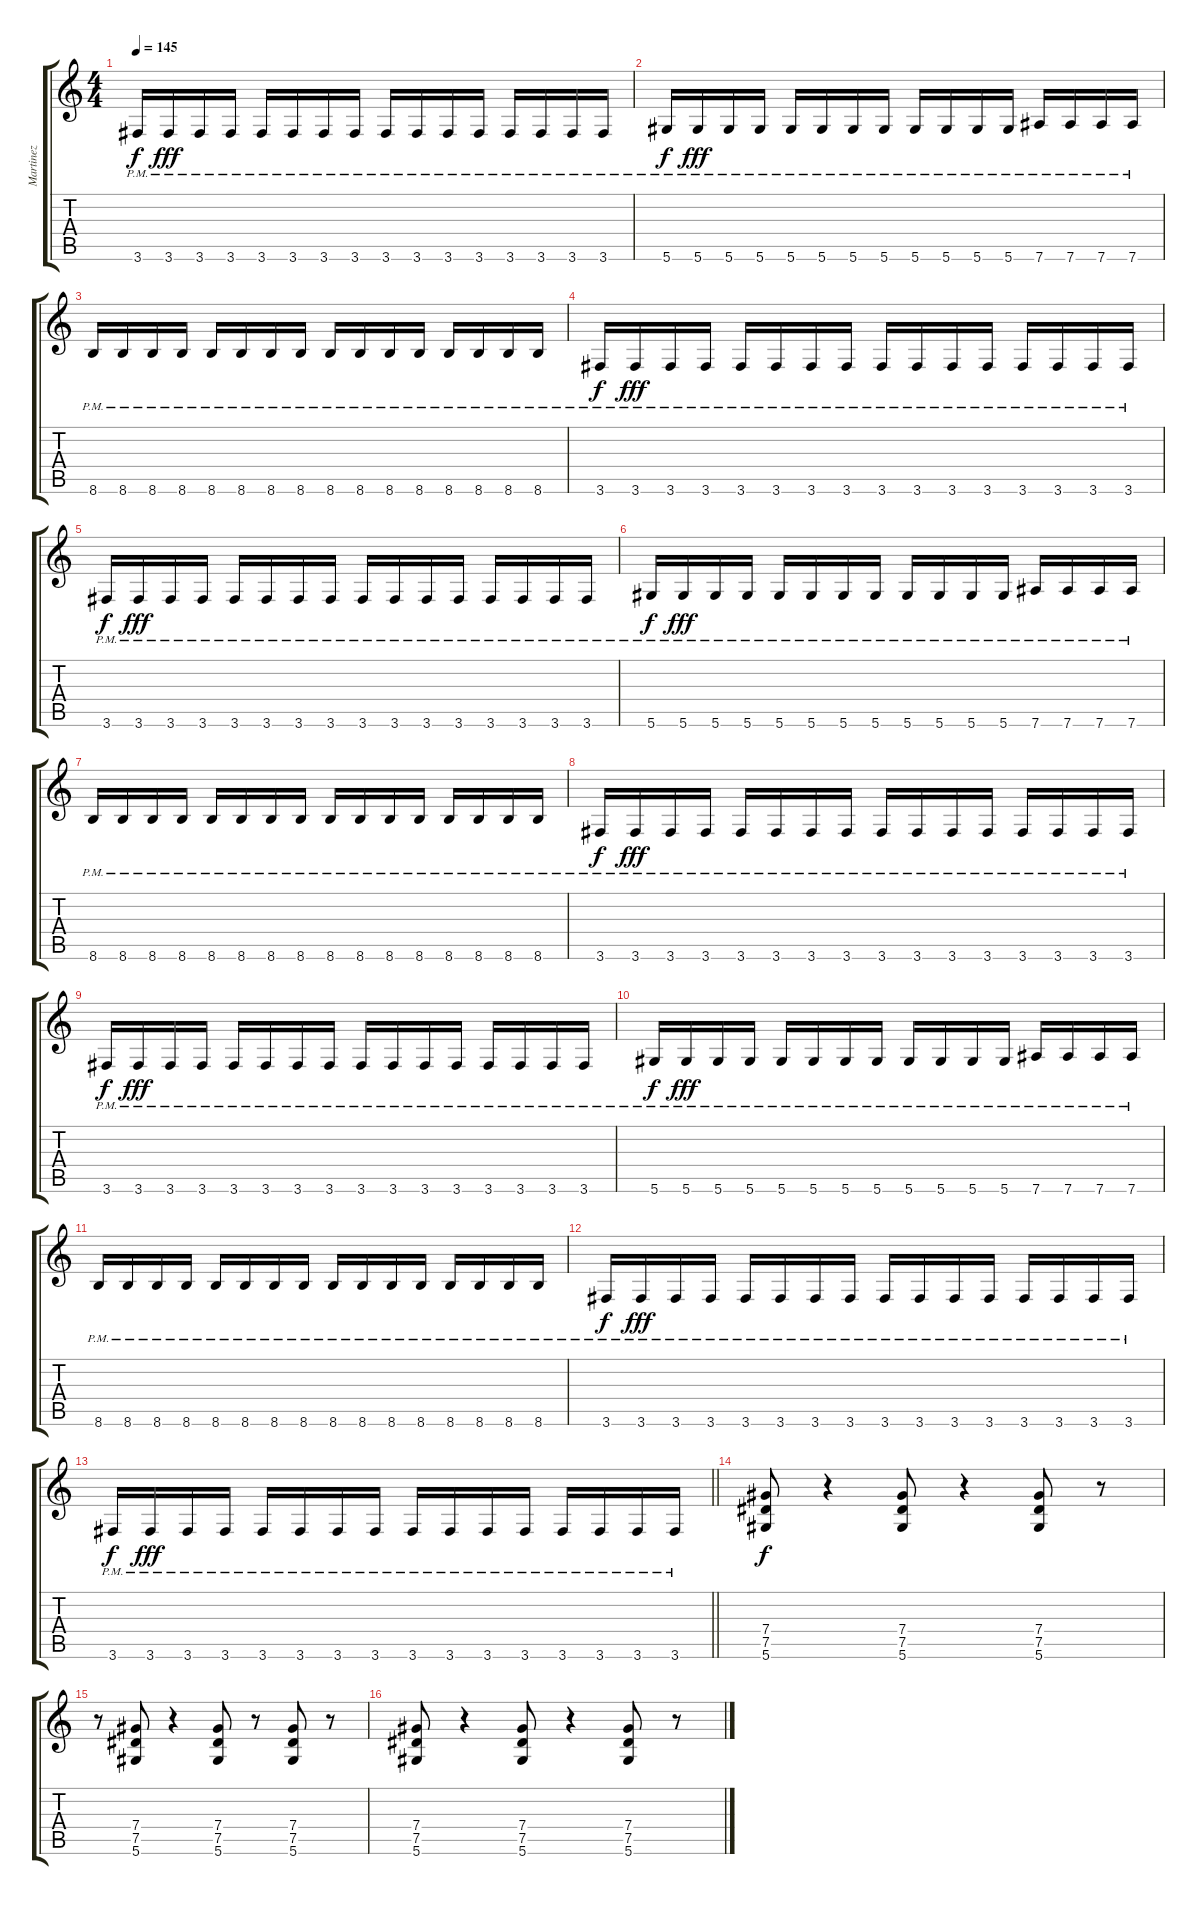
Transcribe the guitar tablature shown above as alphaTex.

\track ("Martinez" "Martinez") {instrument distortionguitar}
\staff {score tabs}
\tuning (Eb4 Bb3 Gb3 Db3 Ab2 Eb2) {hide}
\ts (4 4)
\tempo 145
\clef g2
\ks c
3.6{pm}.16{dy f} 3.6{pm}.16{dy fff} 3.6{pm}.16 3.6{pm}.16 3.6{pm}.16 3.6{pm}.16 3.6{pm}.16 3.6{pm}.16 3.6{pm}.16 3.6{pm}.16 3.6{pm}.16 3.6{pm}.16 3.6{pm}.16 3.6{pm}.16 3.6{pm}.16 3.6{pm}.16 |
5.6{pm}.16{dy f} 5.6{pm}.16{dy fff} 5.6{pm}.16 5.6{pm}.16 5.6{pm}.16 5.6{pm}.16 5.6{pm}.16 5.6{pm}.16 5.6{pm}.16 5.6{pm}.16 5.6{pm}.16 5.6{pm}.16 7.6{pm}.16 7.6{pm}.16 7.6{pm}.16 7.6{pm}.16 |
8.6{pm}.16 8.6{pm}.16 8.6{pm}.16 8.6{pm}.16 8.6{pm}.16 8.6{pm}.16 8.6{pm}.16 8.6{pm}.16 8.6{pm}.16 8.6{pm}.16 8.6{pm}.16 8.6{pm}.16 8.6{pm}.16 8.6{pm}.16 8.6{pm}.16 8.6{pm}.16 |
3.6{pm}.16{dy f} 3.6{pm}.16{dy fff} 3.6{pm}.16 3.6{pm}.16 3.6{pm}.16 3.6{pm}.16 3.6{pm}.16 3.6{pm}.16 3.6{pm}.16 3.6{pm}.16 3.6{pm}.16 3.6{pm}.16 3.6{pm}.16 3.6{pm}.16 3.6{pm}.16 3.6{pm}.16 |
3.6{pm}.16{dy f} 3.6{pm}.16{dy fff} 3.6{pm}.16 3.6{pm}.16 3.6{pm}.16 3.6{pm}.16 3.6{pm}.16 3.6{pm}.16 3.6{pm}.16 3.6{pm}.16 3.6{pm}.16 3.6{pm}.16 3.6{pm}.16 3.6{pm}.16 3.6{pm}.16 3.6{pm}.16 |
5.6{pm}.16{dy f} 5.6{pm}.16{dy fff} 5.6{pm}.16 5.6{pm}.16 5.6{pm}.16 5.6{pm}.16 5.6{pm}.16 5.6{pm}.16 5.6{pm}.16 5.6{pm}.16 5.6{pm}.16 5.6{pm}.16 7.6{pm}.16 7.6{pm}.16 7.6{pm}.16 7.6{pm}.16 |
8.6{pm}.16 8.6{pm}.16 8.6{pm}.16 8.6{pm}.16 8.6{pm}.16 8.6{pm}.16 8.6{pm}.16 8.6{pm}.16 8.6{pm}.16 8.6{pm}.16 8.6{pm}.16 8.6{pm}.16 8.6{pm}.16 8.6{pm}.16 8.6{pm}.16 8.6{pm}.16 |
3.6{pm}.16{dy f} 3.6{pm}.16{dy fff} 3.6{pm}.16 3.6{pm}.16 3.6{pm}.16 3.6{pm}.16 3.6{pm}.16 3.6{pm}.16 3.6{pm}.16 3.6{pm}.16 3.6{pm}.16 3.6{pm}.16 3.6{pm}.16 3.6{pm}.16 3.6{pm}.16 3.6{pm}.16 |
3.6{pm}.16{dy f} 3.6{pm}.16{dy fff} 3.6{pm}.16 3.6{pm}.16 3.6{pm}.16 3.6{pm}.16 3.6{pm}.16 3.6{pm}.16 3.6{pm}.16 3.6{pm}.16 3.6{pm}.16 3.6{pm}.16 3.6{pm}.16 3.6{pm}.16 3.6{pm}.16 3.6{pm}.16 |
5.6{pm}.16{dy f} 5.6{pm}.16{dy fff} 5.6{pm}.16 5.6{pm}.16 5.6{pm}.16 5.6{pm}.16 5.6{pm}.16 5.6{pm}.16 5.6{pm}.16 5.6{pm}.16 5.6{pm}.16 5.6{pm}.16 7.6{pm}.16 7.6{pm}.16 7.6{pm}.16 7.6{pm}.16 |
8.6{pm}.16 8.6{pm}.16 8.6{pm}.16 8.6{pm}.16 8.6{pm}.16 8.6{pm}.16 8.6{pm}.16 8.6{pm}.16 8.6{pm}.16 8.6{pm}.16 8.6{pm}.16 8.6{pm}.16 8.6{pm}.16 8.6{pm}.16 8.6{pm}.16 8.6{pm}.16 |
3.6{pm}.16{dy f} 3.6{pm}.16{dy fff} 3.6{pm}.16 3.6{pm}.16 3.6{pm}.16 3.6{pm}.16 3.6{pm}.16 3.6{pm}.16 3.6{pm}.16 3.6{pm}.16 3.6{pm}.16 3.6{pm}.16 3.6{pm}.16 3.6{pm}.16 3.6{pm}.16 3.6{pm}.16 |
\barLineRight lightlight
3.6{pm}.16{dy f} 3.6{pm}.16{dy fff} 3.6{pm}.16 3.6{pm}.16 3.6{pm}.16 3.6{pm}.16 3.6{pm}.16 3.6{pm}.16 3.6{pm}.16 3.6{pm}.16 3.6{pm}.16 3.6{pm}.16 3.6{pm}.16 3.6{pm}.16 3.6{pm}.16 3.6{pm}.16 |
(7.4 7.5 5.6).8{dy f} r.4 (7.4 7.5 5.6).8 r.4 (7.4 7.5 5.6).8 r.8 |
r.8 (7.4 7.5 5.6).8 r.4 (7.4 7.5 5.6).8 r.8 (7.4 7.5 5.6).8 r.8 |
(7.4 7.5 5.6).8 r.4 (7.4 7.5 5.6).8 r.4 (7.4 7.5 5.6).8 r.8
